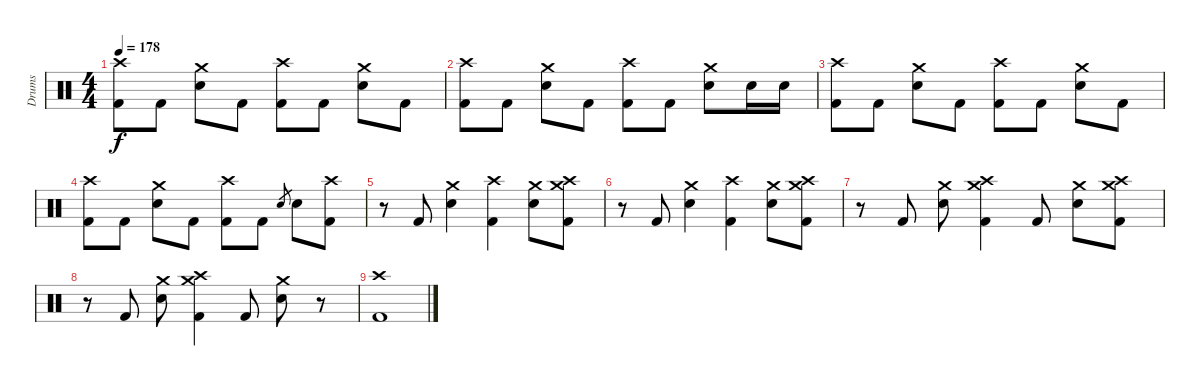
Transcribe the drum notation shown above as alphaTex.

\track ("Drums" "Drums") {instrument percussion}
\staff {score}
\articulation defaults
\ts (4 4)
\tempo 178
\clef neutral
\ks c
("Crash high (hit)" "Kick (hit) 2").8{dy f} "Kick (hit) 2".8 ("Crash medium (hit)" "Snare (hit) 2").8 "Kick (hit) 2".8 ("Crash high (hit)" "Kick (hit) 2").8 "Kick (hit) 2".8 ("Crash medium (hit)" "Snare (hit) 2").8 "Kick (hit) 2".8 |
("Crash high (hit)" "Kick (hit) 2").8 "Kick (hit) 2".8 ("Crash medium (hit)" "Snare (hit) 2").8 "Kick (hit) 2".8 ("Crash high (hit)" "Kick (hit) 2").8 "Kick (hit) 2".8 ("Crash medium (hit)" "Snare (hit) 2").8 "Snare (hit) 2".16 "Snare (hit) 2".16 |
("Crash high (hit)" "Kick (hit) 2").8 "Kick (hit) 2".8 ("Crash medium (hit)" "Snare (hit) 2").8 "Kick (hit) 2".8 ("Crash high (hit)" "Kick (hit) 2").8 "Kick (hit) 2".8 ("Crash medium (hit)" "Snare (hit) 2").8 "Kick (hit) 2".8 |
("Crash high (hit)" "Kick (hit) 2").8 "Kick (hit) 2".8 ("Crash medium (hit)" "Snare (hit) 2").8 "Kick (hit) 2".8 ("Crash high (hit)" "Kick (hit) 2").8 "Kick (hit) 2".8 "Snare (hit) 2".8{gr} "Snare (hit) 2".8 ("Crash high (hit)" "Kick (hit) 2").8 |
r.8 "Kick (hit) 2".8 ("Crash medium (hit)" "Snare (hit) 2").4 ("Crash high (hit)" "Kick (hit) 2").4 ("Crash medium (hit)" "Snare (hit) 2").8 ("Crash high (hit)" "Crash medium (hit)" "Kick (hit) 2").8 |
r.8 "Kick (hit) 2".8 ("Crash medium (hit)" "Snare (hit) 2").4 ("Crash high (hit)" "Kick (hit) 2").4 ("Crash medium (hit)" "Snare (hit) 2").8 ("Crash high (hit)" "Crash medium (hit)" "Kick (hit) 2").8 |
r.8 "Kick (hit) 2".8 ("Crash medium (hit)" "Snare (hit) 2").8 ("Crash high (hit)" "Crash medium (hit)" "Kick (hit) 2").4 "Kick (hit) 2".8 ("Crash medium (hit)" "Snare (hit) 2").8 ("Crash high (hit)" "Crash medium (hit)" "Kick (hit) 2").8 |
r.8 "Kick (hit) 2".8 ("Crash medium (hit)" "Snare (hit) 2").8 ("Crash high (hit)" "Crash medium (hit)" "Kick (hit) 2").4 "Kick (hit) 2".8 ("Crash medium (hit)" "Snare (hit) 2").8 r.8 |
("Crash high (hit)" "Kick (hit) 2").1
